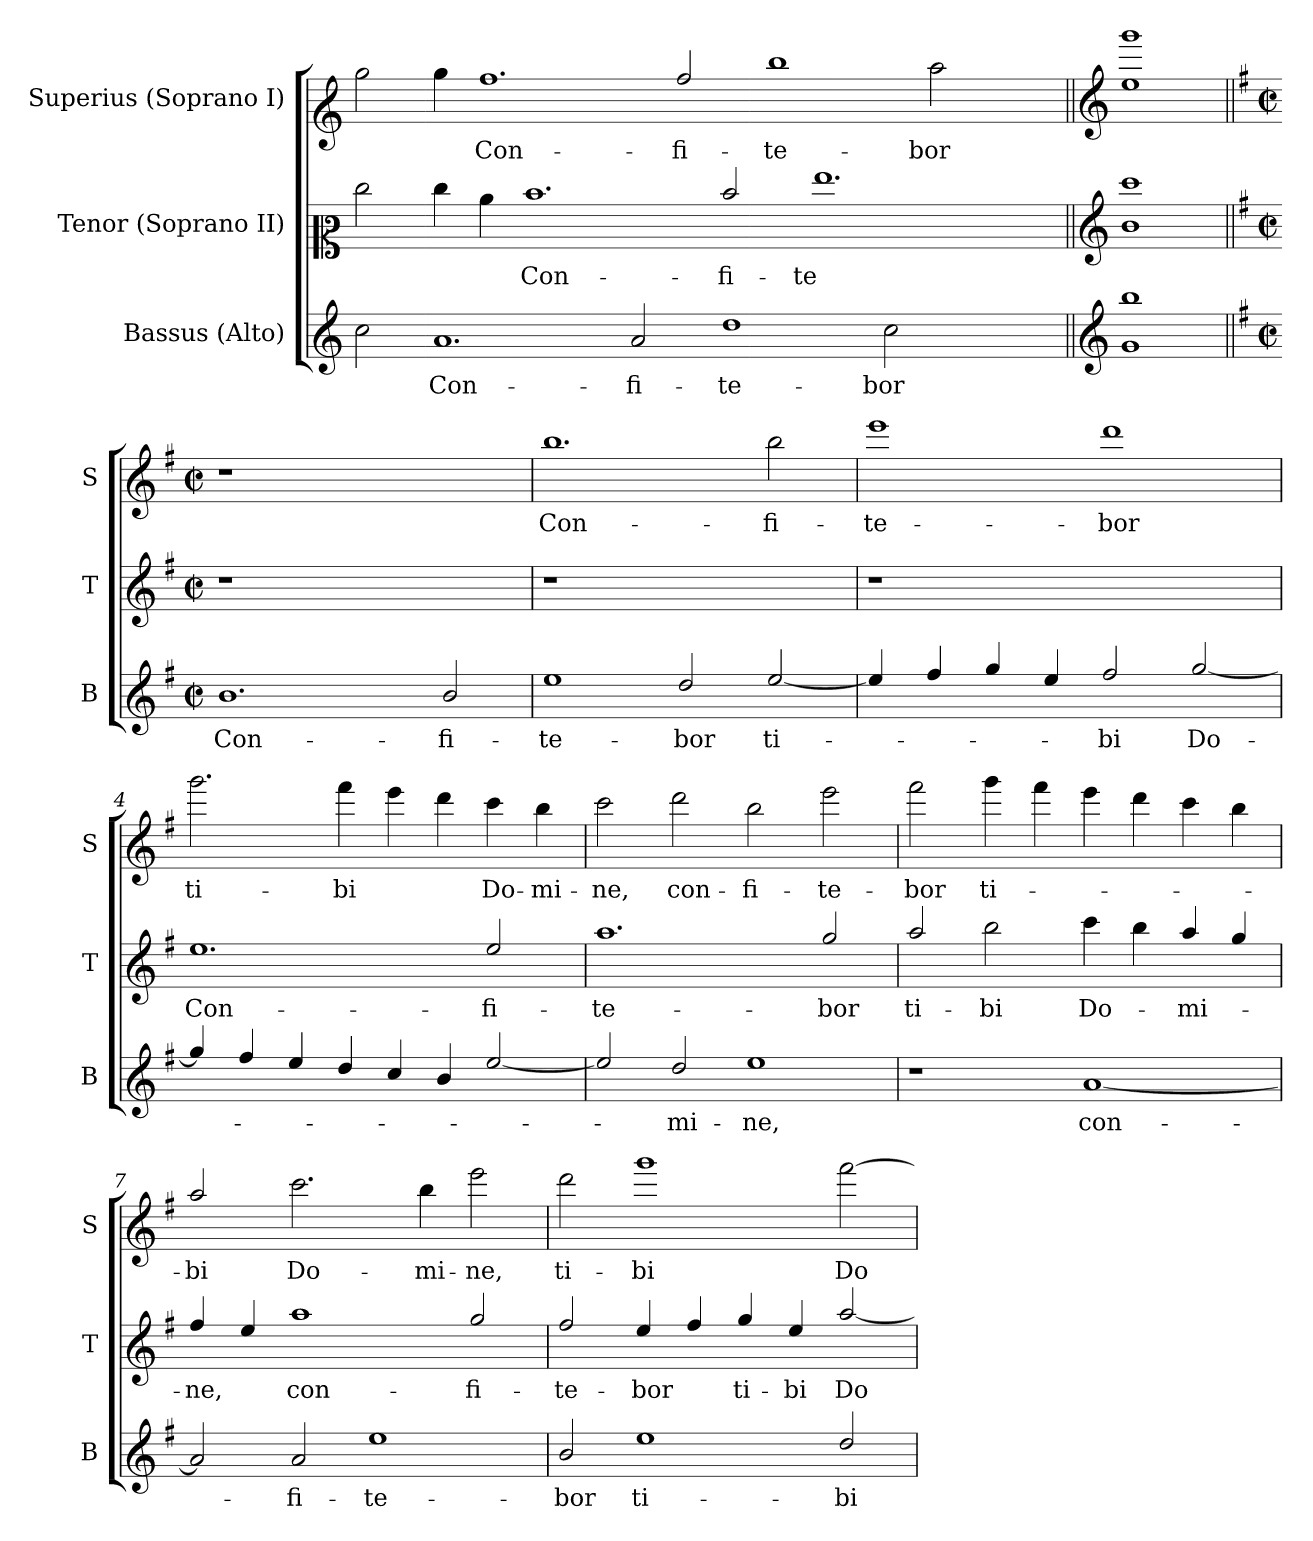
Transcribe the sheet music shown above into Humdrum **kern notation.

**kern	**text	**kern	**text	**kern	**text
*part3	*part3	*part2	*part2	*part1	*part1
*staff3	*staff3	*staff2	*staff2	*staff1	*staff1
*I"Bassus (Alto)	*	*I"Tenor (Soprano II)	*	*I"Superius (Soprano I)	*
*I'B	*	*I'T	*	*I'S	*
*	*	*clefC2	*	*clefG1	*
*ITrd7c12	*	*ITrd7c12	*	*ITrd7c12	*
*k[]	*	*k[]	*	*k[]	*
*C:	*	*C:	*	*C:	*
=	=	=	=	=	=
2c	.	2e	.	2b	.
=1X-	=1X-	=1X-	=1X-	=1X-	=1X-
!	!LO:LY:b	!	!	!	!
1.A	Con-	4e	.	4b	.
!	!	!	!	!	!LO:LY:b
.	.	4c	.	1.a	Con-
!	!	!	!LO:LY:b	!	!
.	.	1.d	Con-	.	.
!	!LO:LY:b	!	!	!	!
2A/	-fi-	.	.	.	.
!	!	!	!	!	!LO:LY:b
.	.	.	.	2a/	-fi-
!	!LO:LY:b	!	!LO:LY:b	!	!
1d	-te-	2d/	-fi-	.	.
!	!	!	!	!	!LO:LY:b
.	.	.	.	1dd	-te-
!	!	!	!LO:LY:b	!	!
.	.	1.g	-te	.	.
!	!LO:LY:b	!	!	!	!
2c\	-bor	.	.	.	.
!	!	!	!	!	!LO:LY:b
.	.	.	.	2cc	-bor
2ryy	.	.	.	.	.
.	.	.	.	4ryy	.
=2X||	=2X||	=2X||	=2X||	=2X||	=2X||
*clefG2	*	*clefG2	*	*clefG2	*
1G 1b	.	1B 1cc	.	1e 1gg	.
!!LO:LB:g=z
=1||	=1||	=1||	=1||	=1||	=1||
*k[f#]	*	*k[f#]	*	*k[f#]	*
*G:	*	*G:	*	*G:	*
*M2/2	*	*M2/2	*	*M2/2	*
*met(c|)	*	*met(c|)	*	*met(c|)	*
!	!LO:LY:b	!	!	!	!
1.B	Con-	1r	.	1r	.
.	.	1ryy	.	1ryy	.
!	!LO:LY:b	!	!	!	!
2B/	-fi-	.	.	.	.
=2	=2	=2	=2	=2	=2
!	!LO:LY:b	!	!	!	!LO:LY:b
1e	-te-	1r	.	1.b	Con-
!	!LO:LY:b	!	!	!	!
2d/	-bor	1ryy	.	.	.
!	!LO:LY:b	!	!	!	!LO:LY:b
[2e/	ti-	.	.	2b\	-fi-
!!LO:LB:g=z
=3	=3	=3	=3	=3	=3
!	!	!	!	!	!LO:LY:b
4e/]	.	1r	.	1ee	-te-
4f#/	.	.	.	.	.
4g/	.	.	.	.	.
4e/	.	.	.	.	.
!	!LO:LY:b	!	!	!	!LO:LY:b
2f#/	-bi	1ryy	.	1dd	-bor
!	!LO:LY:b	!	!	!	!
[2g/	Do-	.	.	.	.
=4	=4	=4	=4	=4	=4
!	!	!	!LO:LY:b	!	!LO:LY:b
4g/]	.	1.e	Con-	2.gg\	ti-
4f#/	.	.	.	.	.
4e/	.	.	.	.	.
!	!	!	!	!	!LO:LY:b
4d/	.	.	.	4ff#\	-bi
4c/	.	.	.	4ee\	.
4B/	.	.	.	4dd\	.
!	!	!	!LO:LY:b	!	!LO:LY:b
[2e/	.	2e/	-fi-	4cc\	Do-
!	!	!	!	!	!LO:LY:b
.	.	.	.	4b\	-mi-
=5	=5	=5	=5	=5	=5
!	!	!	!LO:LY:b	!	!LO:LY:b
2e/]	.	1.a	-te-	2cc\	-ne,
!	!LO:LY:b	!	!	!	!LO:LY:b
2d/	-mi-	.	.	2dd\	con-
!	!LO:LY:b	!	!	!	!LO:LY:b
1e	-ne,	.	.	2b\	-fi-
!	!	!	!LO:LY:b	!	!LO:LY:b
.	.	2g/	-bor	2ee\	-te-
=6	=6	=6	=6	=6	=6
!	!	!	!LO:LY:b	!	!LO:LY:b
1r	.	2a/	ti-	2ff#\	-bor
!	!	!	!LO:LY:b	!	!LO:LY:b
.	.	2b\	-bi	4gg\	ti-
.	.	.	.	4ff#\	.
!	!LO:LY:b	!	!LO:LY:b	!	!
[1A	con-	4cc\	Do-	4ee\	.
.	.	4b\	.	4dd\	.
!	!	!	!LO:LY:b	!	!
.	.	4a/	-mi-	4cc\	.
.	.	4g/	.	4b\	.
=7	=7	=7	=7	=7	=7
!	!	!	!LO:LY:b	!	!LO:LY:b
2A/]	.	4f#/	-ne,	2a/	-bi
.	.	4e/	.	.	.
!	!LO:LY:b	!	!LO:LY:b	!	!LO:LY:b
2A/	-fi-	1a	con-	2.cc\	Do-
!	!LO:LY:b	!	!	!	!
1e	-te-	.	.	.	.
!	!	!	!	!	!LO:LY:b
.	.	.	.	4b\	-mi-
!	!	!	!LO:LY:b	!	!LO:LY:b
.	.	2g/	-fi-	2ee\	-ne,
!!LO:LB:g=z
=8	=8	=8	=8	=8	=8
!	!LO:LY:b	!	!LO:LY:b	!	!LO:LY:b
2B/	-bor	2f#/	-te-	2dd\	ti-
!	!LO:LY:b	!	!LO:LY:b	!	!LO:LY:b
1e	ti-	4e/	-bor	1gg	-bi
.	.	4f#/	.	.	.
!	!	!	!LO:LY:b	!	!
.	.	4g/	ti-	.	.
!	!	!	!LO:LY:b	!	!
.	.	4e/	-bi	.	.
!	!LO:LY:b	!	!LO:LY:b	!	!LO:LY:b
2d/	-bi	[2a/	Do-	[2ff#\	Do-
=	=	=	=	=	=
*-	*-	*-	*-	*-	*-
